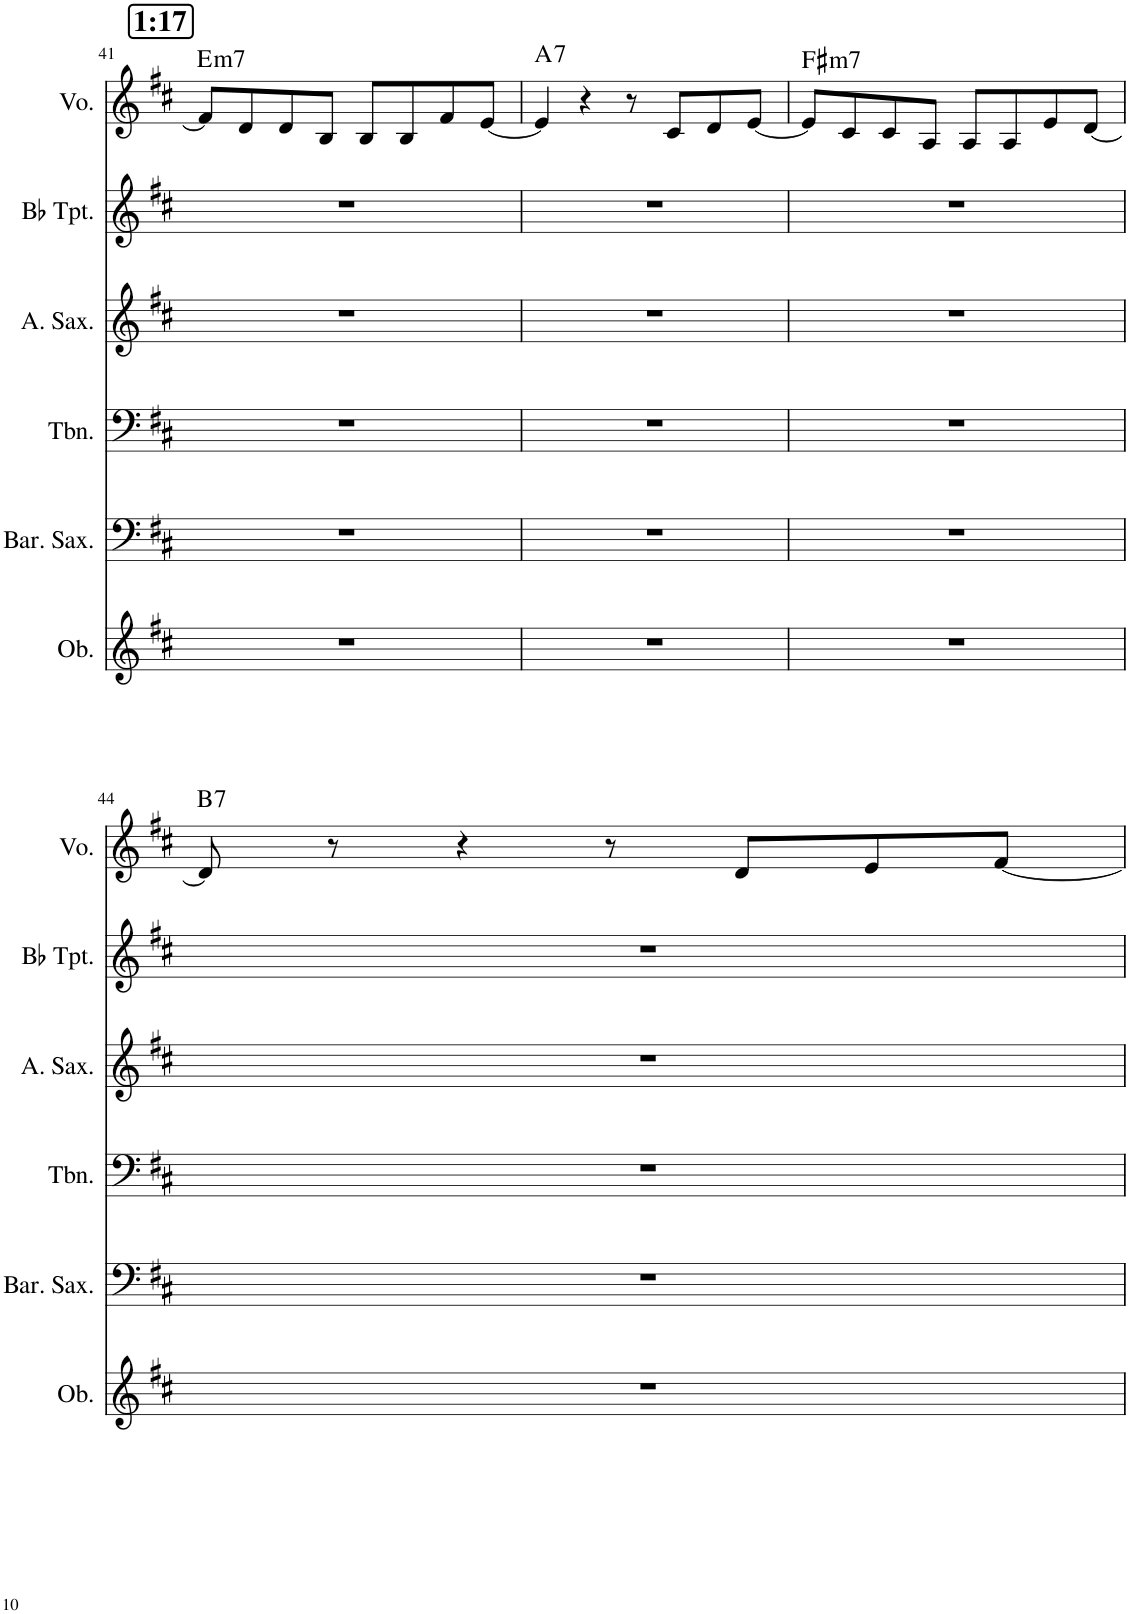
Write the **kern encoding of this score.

**kern	**kern	**kern	**kern	**kern	**kern	**harte
*part6	*part5	*part4	*part3	*part2	*part1	*part1
*staff6	*staff5	*staff4	*staff3	*staff2	*staff1	*
*I"Oboe	*I"Baritone Saxophone	*I"Trombone	*I"Alto Saxophone	*I"Bb Trumpet	*I"Voice	*
*I'Ob.	*I'Bar. Sax.	*I'Tbn.	*I'A. Sax.	*I'Bb Tpt.	*I'Vo.	*
!!LO:PB:g=z
*clefG2	*clefF4	*clefF4	*clefG2	*clefG2	*clefG2	*
*	*ITrd12c21	*	*ITrd5c9	*ITrd1c2	*	*
*k[f#c#]	*k[f#c#]	*k[f#c#]	*k[f#c#]	*k[f#c#]	*k[f#c#]	*
*M4/4	*M4/4	*M4/4	*M4/4	*M4/4	*M4/4	*
!!LO:REH:place=s1:a:B:cj:fs=14:t=1&colon;17
=41	=41	=41	=41	=41	=41	=41
!	!	!	!	!	!	!LO:H:kt=m7
1r	1r	1r	1r	1r	8f#/L]	E:min7
.	.	.	.	.	8d/	.
.	.	.	.	.	8d/	.
.	.	.	.	.	8B/J	.
.	.	.	.	.	8B/L	.
.	.	.	.	.	8B/	.
.	.	.	.	.	8f#/	.
.	.	.	.	.	[8e/J	.
=42	=42	=42	=42	=42	=42	=42
!	!	!	!	!	!	!LO:H:kt=7
1r	1r	1r	1r	1r	4e/]	A:7
.	.	.	.	.	4r	.
.	.	.	.	.	8r	.
.	.	.	.	.	8c#/L	.
.	.	.	.	.	8d/	.
.	.	.	.	.	[8e/J	.
=43	=43	=43	=43	=43	=43	=43
!	!	!	!	!	!	!LO:H:kt=m7
1r	1r	1r	1r	1r	8e/L]	F#:min7
.	.	.	.	.	8c#/	.
.	.	.	.	.	8c#/	.
.	.	.	.	.	8A/J	.
.	.	.	.	.	8A/L	.
.	.	.	.	.	8A/	.
.	.	.	.	.	8e/	.
.	.	.	.	.	[8d/J	.
!!LO:LB:g=z
=44	=44	=44	=44	=44	=44	=44
!	!	!	!	!	!	!LO:H:kt=7
1r	1r	1r	1r	1r	8d/]	B:7
.	.	.	.	.	8r	.
.	.	.	.	.	4r	.
.	.	.	.	.	8r	.
.	.	.	.	.	8d/L	.
.	.	.	.	.	8e/	.
.	.	.	.	.	[8f#/J	.
=	=	=	=	=	=	=
*-	*-	*-	*-	*-	*-	*-
